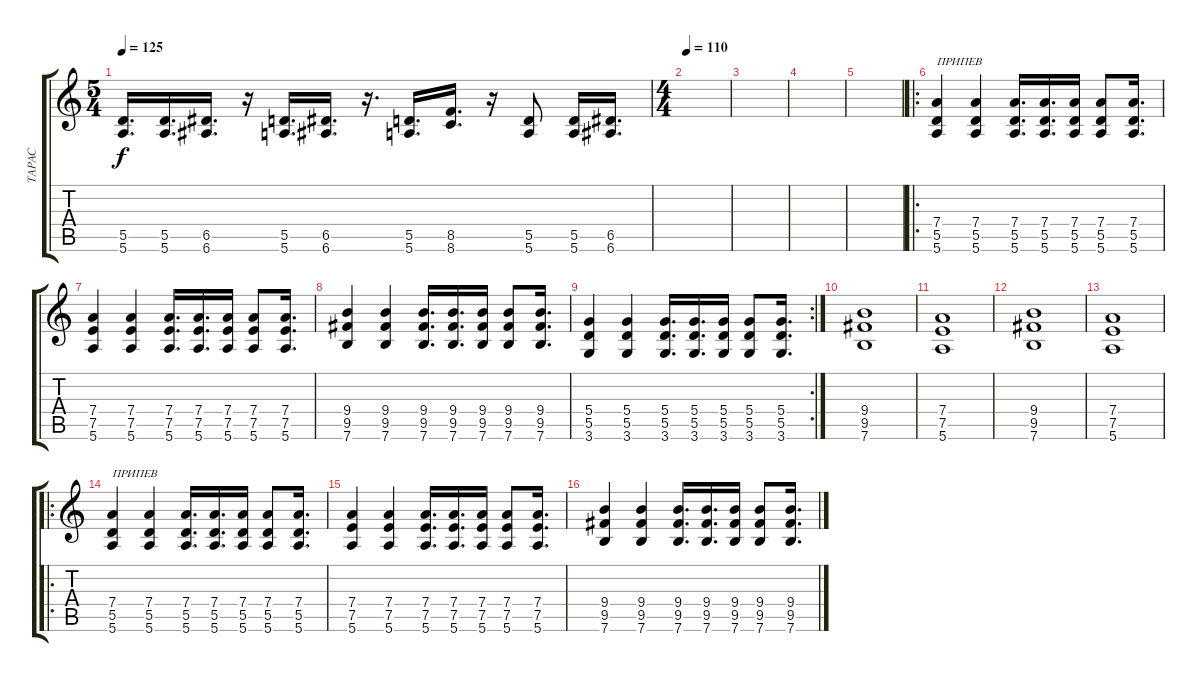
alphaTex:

\track ("ТАРАС" "ТАРАС") {instrument overdrivenguitar}
\staff {score tabs}
\tuning (E4 B3 G3 D3 A2 E2) {hide}
\ts (5 4)
\tempo 125
\clef g2
\ks c
(5.5 5.6).16{d dy f} (5.5 5.6).16{d} (6.5 6.6).16{d} r.16 (5.5 5.6).16{d} (6.5 6.6).16{d} r.16{d} (5.5 5.6).16{d} (8.5 8.6).16{d} r.16 (5.5 5.6).8 (5.5 5.6).16 (6.5 6.6).16{d} |
\ts (4 4)
\tempo 110
|
|
|
|
\ro
(7.4 5.5 5.6).4{txt "ПРИПЕВ"} (7.4 5.5 5.6).4 (7.4 5.5 5.6).16{d} (7.4 5.5 5.6).16{d} (7.4 5.5 5.6).16 (7.4 5.5 5.6).8 (7.4 5.5 5.6).16{d} |
(7.4 7.5 5.6).4 (7.4 7.5 5.6).4 (7.4 7.5 5.6).16{d} (7.4 7.5 5.6).16{d} (7.4 7.5 5.6).16 (7.4 7.5 5.6).8 (7.4 7.5 5.6).16{d} |
(9.4 9.5 7.6).4 (9.4 9.5 7.6).4 (9.4 9.5 7.6).16{d} (9.4 9.5 7.6).16{d} (9.4 9.5 7.6).16 (9.4 9.5 7.6).8 (9.4 9.5 7.6).16{d} |
\rc 2
(5.4 5.5 3.6).4 (5.4 5.5 3.6).4 (5.4 5.5 3.6).16{d} (5.4 5.5 3.6).16{d} (5.4 5.5 3.6).16 (5.4 5.5 3.6).8 (5.4 5.5 3.6).16{d} |
(9.4 9.5 7.6).1 |
(7.4 7.5 5.6).1 |
(9.4 9.5 7.6).1 |
(7.4 7.5 5.6).1 |
\ro
(7.4 5.5 5.6).4{txt "ПРИПЕВ"} (7.4 5.5 5.6).4 (7.4 5.5 5.6).16{d} (7.4 5.5 5.6).16{d} (7.4 5.5 5.6).16 (7.4 5.5 5.6).8 (7.4 5.5 5.6).16{d} |
(7.4 7.5 5.6).4 (7.4 7.5 5.6).4 (7.4 7.5 5.6).16{d} (7.4 7.5 5.6).16{d} (7.4 7.5 5.6).16 (7.4 7.5 5.6).8 (7.4 7.5 5.6).16{d} |
(9.4 9.5 7.6).4 (9.4 9.5 7.6).4 (9.4 9.5 7.6).16{d} (9.4 9.5 7.6).16{d} (9.4 9.5 7.6).16 (9.4 9.5 7.6).8 (9.4 9.5 7.6).16{d}
